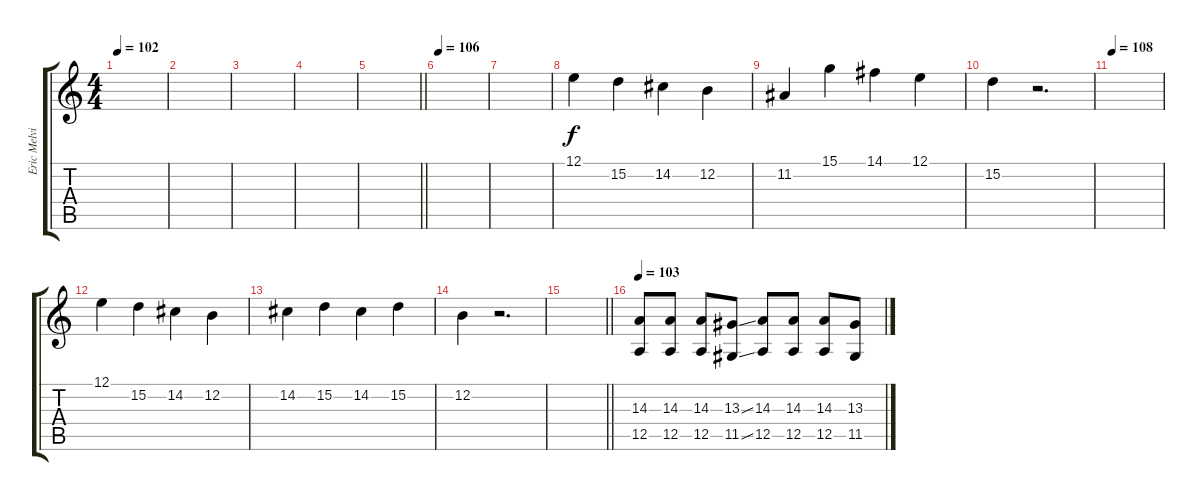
\track ("Eric Melvin" "Eric Melvi") {instrument vibraphone}
\staff {score tabs}
\tuning (E4 B3 G3 D3 A2 E2) {hide}
\ts (4 4)
\tempo 102
\clef g2
\ks c
|
|
|
|
\barLineRight lightlight
|
\section ("" "")
\tempo 106
|
|
12.1.4{volume 12 balance 8 instrument vibraphone} 15.2.4 14.2.4 12.2.4 |
11.2.4 15.1.4 14.1.4 12.1.4 |
15.2.4 r.2{d} |
\tempo 108
|
12.1.4 15.2.4 14.2.4 12.2.4 |
14.2.4 15.2.4 14.2.4 15.2.4 |
12.2.4 r.2{d} |
\barLineRight lightlight
|
\section ("" "")
\tempo 103
(14.3 12.5).8{volume 11 balance 16 instrument overdrivenguitar} (14.3 12.5).8 (14.3 12.5).8 (13.3{ss} 11.5{ss}).8 (14.3 12.5).8 (14.3 12.5).8 (14.3 12.5).8 (13.3 11.5).8
